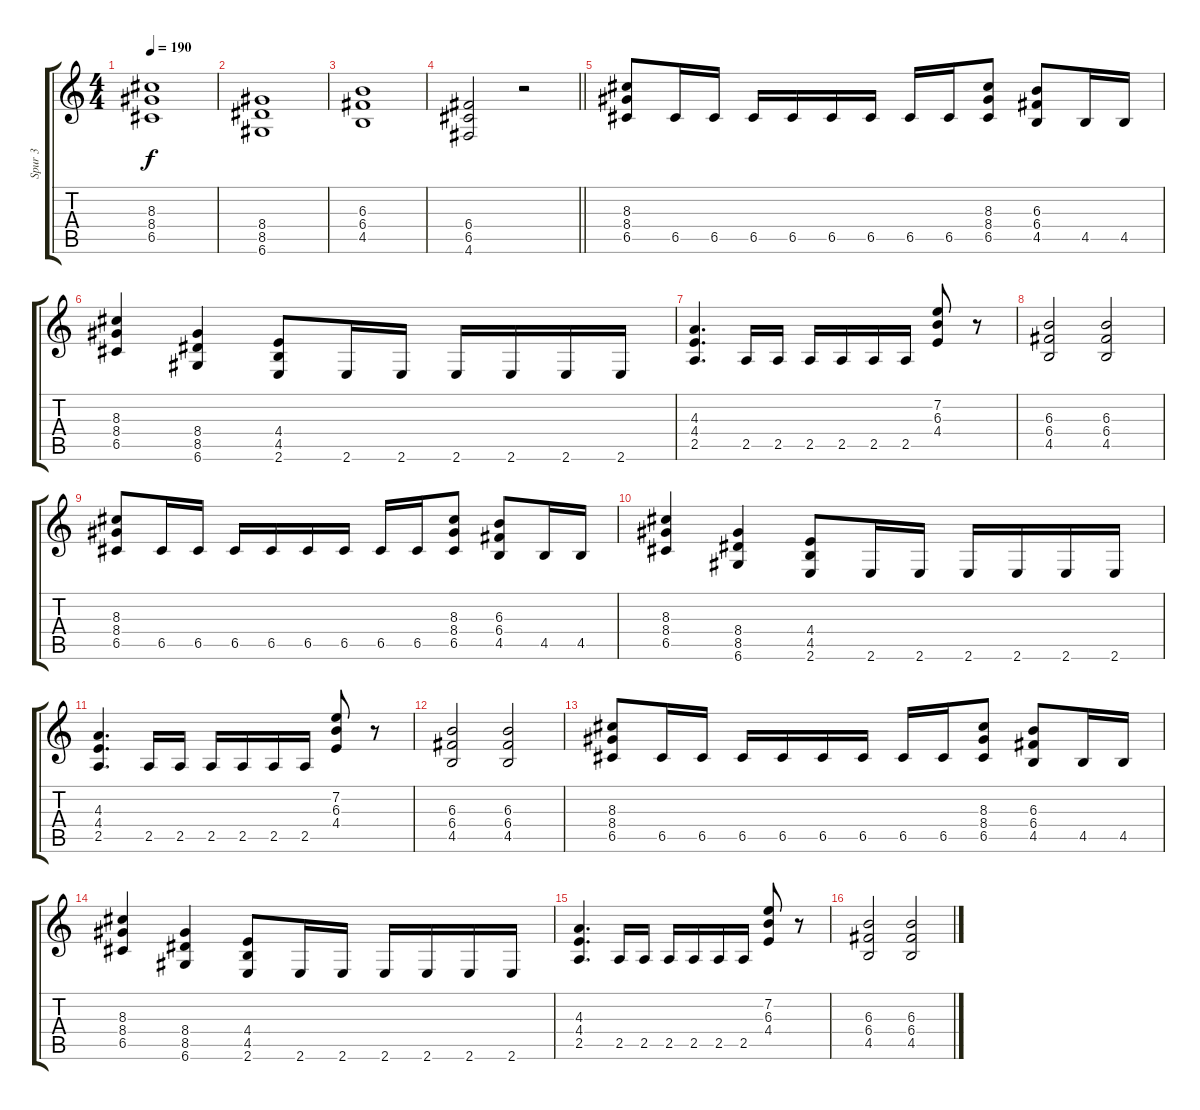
\track ("Spur 3" "Spur 3") {instrument distortionguitar}
\staff {score tabs}
\tuning (D4 A3 F3 C3 G2 D2) {hide}
\ts (4 4)
\tempo 190
\clef g2
\ks c
(8.3 8.4 6.5).1{dy f} |
(8.4 8.5 6.6).1 |
(6.3 6.4 4.5).1 |
\barLineRight lightlight
(6.4 6.5 4.6).2 r.2 |
(8.3 8.4 6.5).8 6.5.16 6.5.16 6.5.16 6.5.16 6.5.16 6.5.16 6.5.16 6.5.16 (8.3 8.4 6.5).8 (6.3 6.4 4.5).8 4.5.16 4.5.16 |
(8.3 8.4 6.5).4 (8.4 8.5 6.6).4 (4.4 4.5 2.6).8 2.6.16 2.6.16 2.6.16 2.6.16 2.6.16 2.6.16 |
(4.3 4.4 2.5).4{d} 2.5.16 2.5.16 2.5.16 2.5.16 2.5.16 2.5.16 (7.2 6.3 4.4).8 r.8 |
(6.3 6.4 4.5).2 (6.3 6.4 4.5).2 |
(8.3 8.4 6.5).8 6.5.16 6.5.16 6.5.16 6.5.16 6.5.16 6.5.16 6.5.16 6.5.16 (8.3 8.4 6.5).8 (6.3 6.4 4.5).8 4.5.16 4.5.16 |
(8.3 8.4 6.5).4 (8.4 8.5 6.6).4 (4.4 4.5 2.6).8 2.6.16 2.6.16 2.6.16 2.6.16 2.6.16 2.6.16 |
(4.3 4.4 2.5).4{d} 2.5.16 2.5.16 2.5.16 2.5.16 2.5.16 2.5.16 (7.2 6.3 4.4).8 r.8 |
(6.3 6.4 4.5).2 (6.3 6.4 4.5).2 |
(8.3 8.4 6.5).8 6.5.16 6.5.16 6.5.16 6.5.16 6.5.16 6.5.16 6.5.16 6.5.16 (8.3 8.4 6.5).8 (6.3 6.4 4.5).8 4.5.16 4.5.16 |
(8.3 8.4 6.5).4 (8.4 8.5 6.6).4 (4.4 4.5 2.6).8 2.6.16 2.6.16 2.6.16 2.6.16 2.6.16 2.6.16 |
(4.3 4.4 2.5).4{d} 2.5.16 2.5.16 2.5.16 2.5.16 2.5.16 2.5.16 (7.2 6.3 4.4).8 r.8 |
(6.3 6.4 4.5).2 (6.3 6.4 4.5).2
